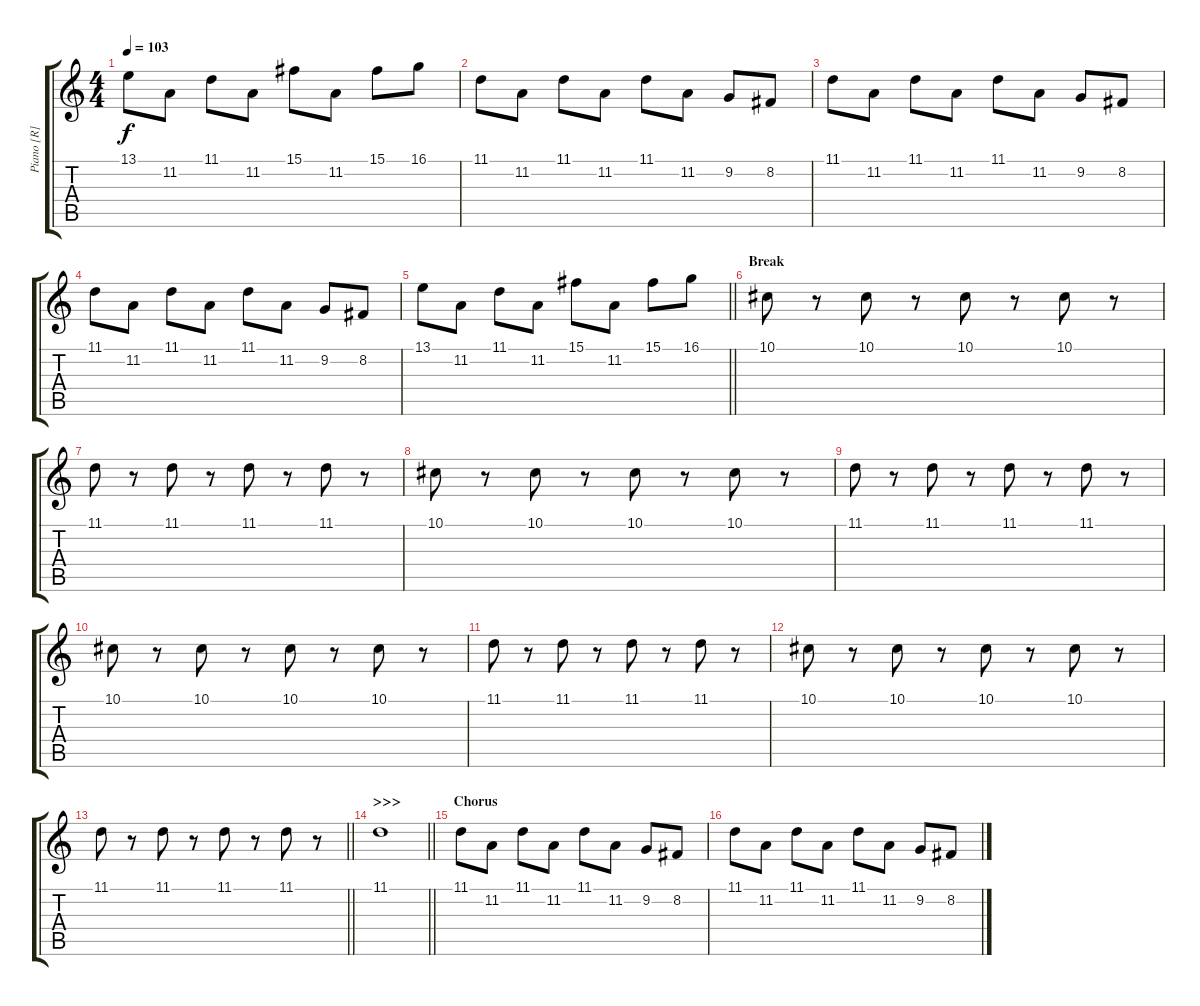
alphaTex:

\track ("Piano [R]" "Piano [R]") {instrument brightacousticpiano}
\staff {score tabs}
\tuning (Eb4 Bb3 Gb3 Db3 Ab2 Db2) {hide}
\ts (4 4)
\tempo 103
\clef g2
\ks c
13.1.8{dy f} 11.2.8 11.1.8 11.2.8 15.1.8 11.2.8 15.1.8 16.1.8 |
11.1.8 11.2.8 11.1.8 11.2.8 11.1.8 11.2.8 9.2.8 8.2.8 |
11.1.8 11.2.8 11.1.8 11.2.8 11.1.8 11.2.8 9.2.8 8.2.8 |
11.1.8 11.2.8 11.1.8 11.2.8 11.1.8 11.2.8 9.2.8 8.2.8 |
\barLineRight lightlight
13.1.8 11.2.8 11.1.8 11.2.8 15.1.8 11.2.8 15.1.8 16.1.8 |
\section ("" "Break")
10.1.8 r.8 10.1.8 r.8 10.1.8 r.8 10.1.8 r.8 |
11.1.8 r.8 11.1.8 r.8 11.1.8 r.8 11.1.8 r.8 |
10.1.8 r.8 10.1.8 r.8 10.1.8 r.8 10.1.8 r.8 |
11.1.8 r.8 11.1.8 r.8 11.1.8 r.8 11.1.8 r.8 |
10.1.8 r.8 10.1.8 r.8 10.1.8 r.8 10.1.8 r.8 |
11.1.8 r.8 11.1.8 r.8 11.1.8 r.8 11.1.8 r.8 |
10.1.8 r.8 10.1.8 r.8 10.1.8 r.8 10.1.8 r.8 |
\barLineRight lightlight
11.1.8 r.8 11.1.8 r.8 11.1.8 r.8 11.1.8 r.8 |
\section ("" ">>>")
\barLineRight lightlight
11.1.1 |
\section ("" "Chorus")
11.1.8 11.2.8 11.1.8 11.2.8 11.1.8 11.2.8 9.2.8 8.2.8 |
11.1.8 11.2.8 11.1.8 11.2.8 11.1.8 11.2.8 9.2.8 8.2.8
